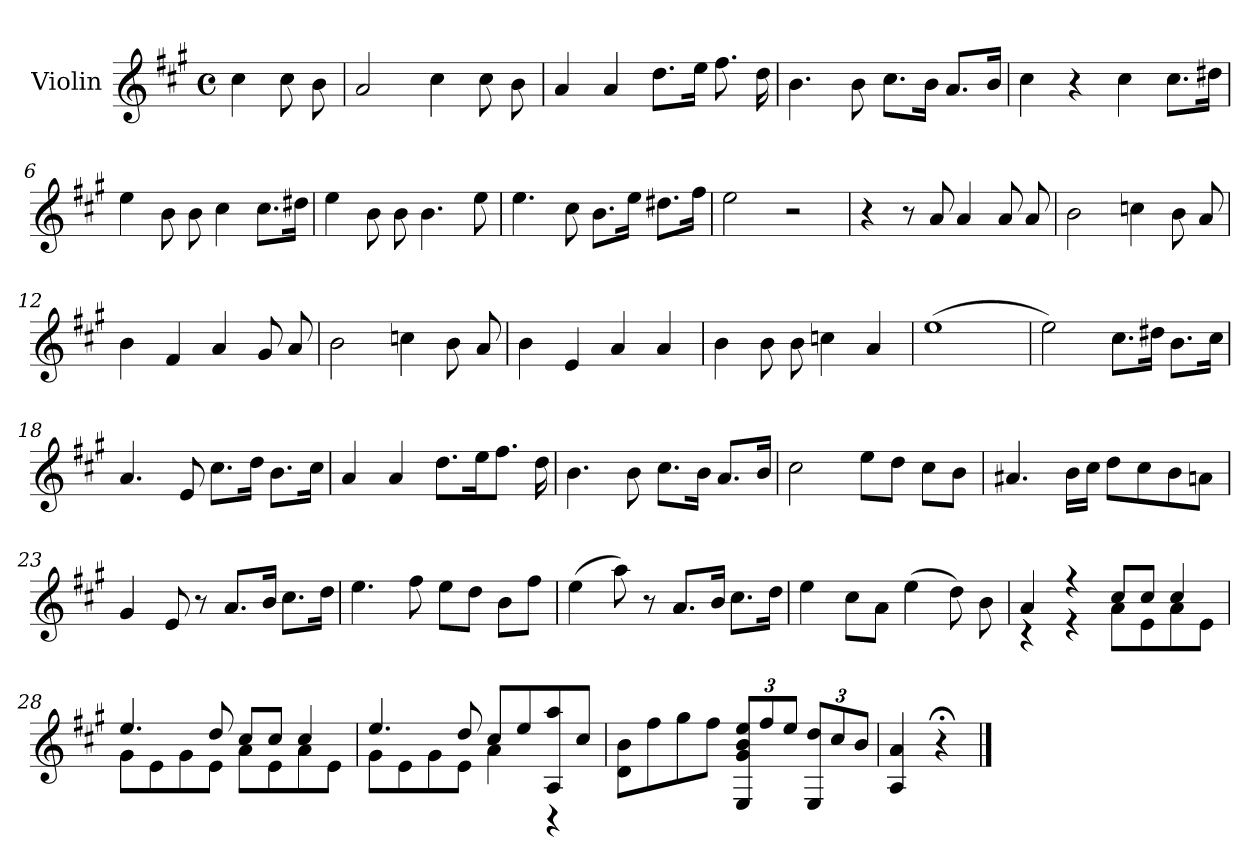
**kern	**dynam
*part1	*part1
*staff1	*staff1
*I"Violin	*
*I'Vln.	*
*clefG2	*
*k[f#c#g#]	*
*M4/4	*
*met(c)	*
=1	=1
4cc#	Allegro
8cc#	.
8b	.
=2	=2
2a	.
4cc#	.
8cc#	.
8b	.
=3	=3
4a	.
4a	.
8.ddL	.
16eeJk	.
8.ff#	.
16dd	.
=4	=4
4.b	.
8b	.
8.cc#L	.
16bJk	.
8.aL	.
16bJk	.
=5	=5
4cc#	.
4r	.
4cc#	.
8.cc#L	.
16dd#XJk	.
!!LO:LB:g=z
=6	=6
4ee	.
8b	.
8b	.
4cc#	.
8.cc#L	.
16dd#XJk	.
=7	=7
4ee	.
8b	.
8b	.
4.b	.
8ee	.
=8	=8
4.ee	.
8cc#	.
8.bL	.
16eeJk	.
8.dd#XL	.
16ff#Jk	.
=9	=9
2ee	.
2r	.
=10	=10
4r	.
8r	.
8a	.
4a	.
8a	.
8a	.
!!LO:LB:g=z
=11	=11
2b	.
4ccn	.
(8b	.
8a	.
=12	=12
4b	.
4f#	.
4a	.
8g#	.
8a	.
=13	=13
2b	.
4ccn	.
8b	.
8a	.
=14	=14
4b	.
4e	.
4a	.
4a	.
=15	=15
4b	.
8b	.
8b	.
4ccn	.
4a	.
=16	=16
(1ee	.
!!LO:LB:g=z
=17	=17
2ee)	.
(8.cc#L	.
16dd#Jk	.
8.bL	.
16cc#Jk	.
=18	=18
4.a	.
8e	.
8.cc#L	.
16ddJk	.
8.bL	.
16cc#Jk	.
=19	=19
4a	.
4a	.
8.ddL	.
16eek	.
8.ff#J	.
16dd	.
=20	=20
4.b	.
8b	.
8.cc#L	.
16bJk	.
8.aL	.
16bJk	.
!!LO:LB:g=z
=21	=21
2cc#	.
8eeL	.
8ddJ	.
8cc#L	.
8bJ	.
=22	=22
4.a#X	.
16bLL	.
16cc#JJ	.
8ddL	.
8cc#	.
8b	.
8anJ	.
=23	=23
4g#	.
8e	.
8r	.
8.aL	.
16bJk	.
8.cc#L	.
16ddJk	.
=24	=24
4.ee	.
8ff#	.
8eeL	.
8ddJ	.
8bL	.
8ff#J	.
!!LO:LB:g=z
=25	=25
(4ee	.
8aa)	.
8r	.
8.aL	.
16bJk	.
8.cc#L	.
16ddJk	.
=26	=26
4ee	.
8cc#L	.
8aJ	.
(4ee	.
8dd)	.
8b	.
=27	=27
*^	*
4a	4r	.
4r	4r	.
8cc#L	8aL	.
8cc#J	8e	.
4cc#	8a	.
.	8eJ	.
=28	=28	=28
4.ee	8g#L	.
.	8e	.
.	8g#	.
8dd	8eJ	.
8cc#L	8aL	.
8cc#J	8e	.
4cc#	8a	.
.	8eJ	.
!!LO:LB:g=z	!!
=29	=29	=29
4.ee	8g#L	.
.	8e	.
.	8g#	.
8dd	8eJ	.
8cc#L	4a	.
8ee	.	.
8A 8aa	4r	.
8cc#J	.	.
*v	*v	*
=30	=30
8d 8bL	.
8ff#	.
8gg#	.
8ff#J	.
12E 12g# 12b 12eeL	.
12ff#	.
12eeJ	.
12E 12ddL	.
12cc#	.
12bJ	.
=31	=31
4A 4a	.
4r;<	.
==	==
*-	*-
